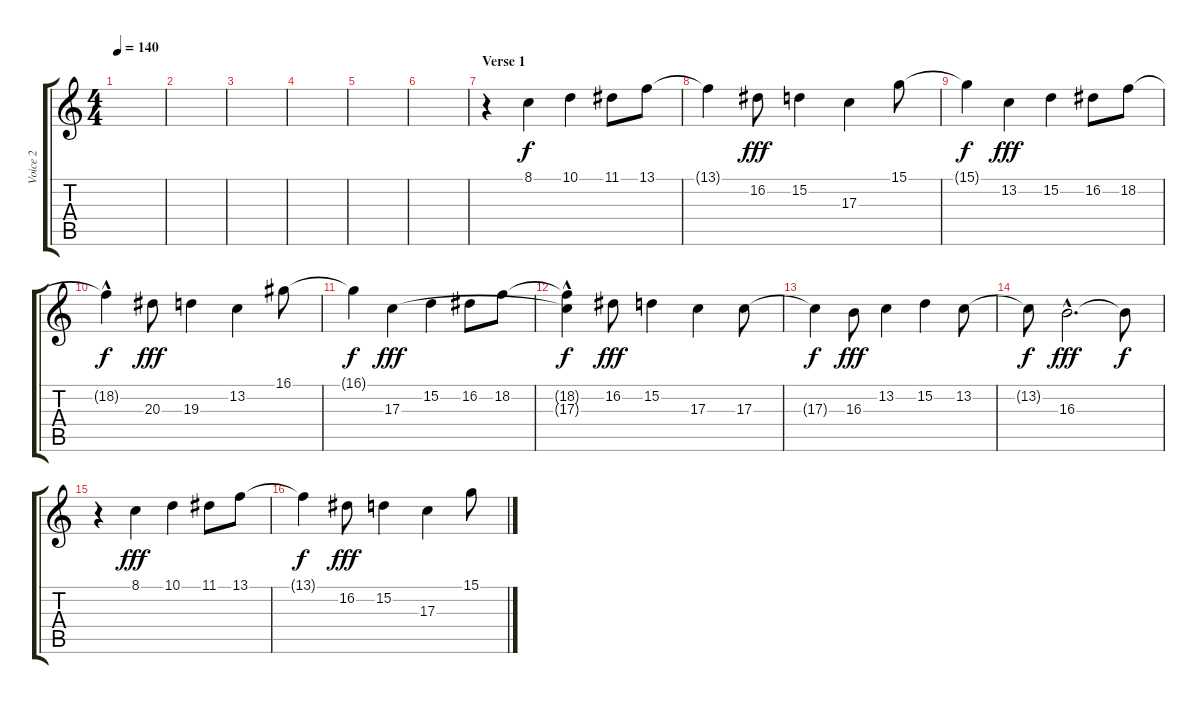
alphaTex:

\track ("Voice 2" "Voice 2") {instrument synthstrings1}
\staff {score tabs}
\tuning (E4 B3 G3 D3 A2 E2) {hide}
\ts (4 4)
\tempo 140
\clef g2
\ks c
|
|
|
|
|
|
\section ("" "Verse 1")
r.4 8.1.4 10.1.4 11.1.8 13.1.8 |
13.1{t}.4{dy f} 16.2.8{dy fff} 15.2.4 17.3.4 15.1.8 |
15.1{t}.4{dy f} 13.2.4{dy fff} 15.2.4 16.2.8 18.2.8 |
18.2{hac t}.4{dy f} 20.3.8{dy fff} 19.3.4 13.2.4 16.1.8 |
16.1{t}.4{dy f} 17.3.4{dy fff} 15.2.4 16.2.8 18.2.8 |
(18.2{hac t} 17.3{hac t}).4{dy f} 16.2.8{dy fff} 15.2.4 17.3.4 17.3.8 |
17.3{t}.4{dy f} 16.3.8{dy fff} 13.2.4 15.2.4 13.2.8 |
13.2{t}.8{dy f} 16.3{hac}.2{d dy fff} 16.3{t}.8{dy f} |
r.4 8.1.4{dy fff} 10.1.4 11.1.8 13.1.8 |
13.1{t}.4{dy f} 16.2.8{dy fff} 15.2.4 17.3.4 15.1.8
